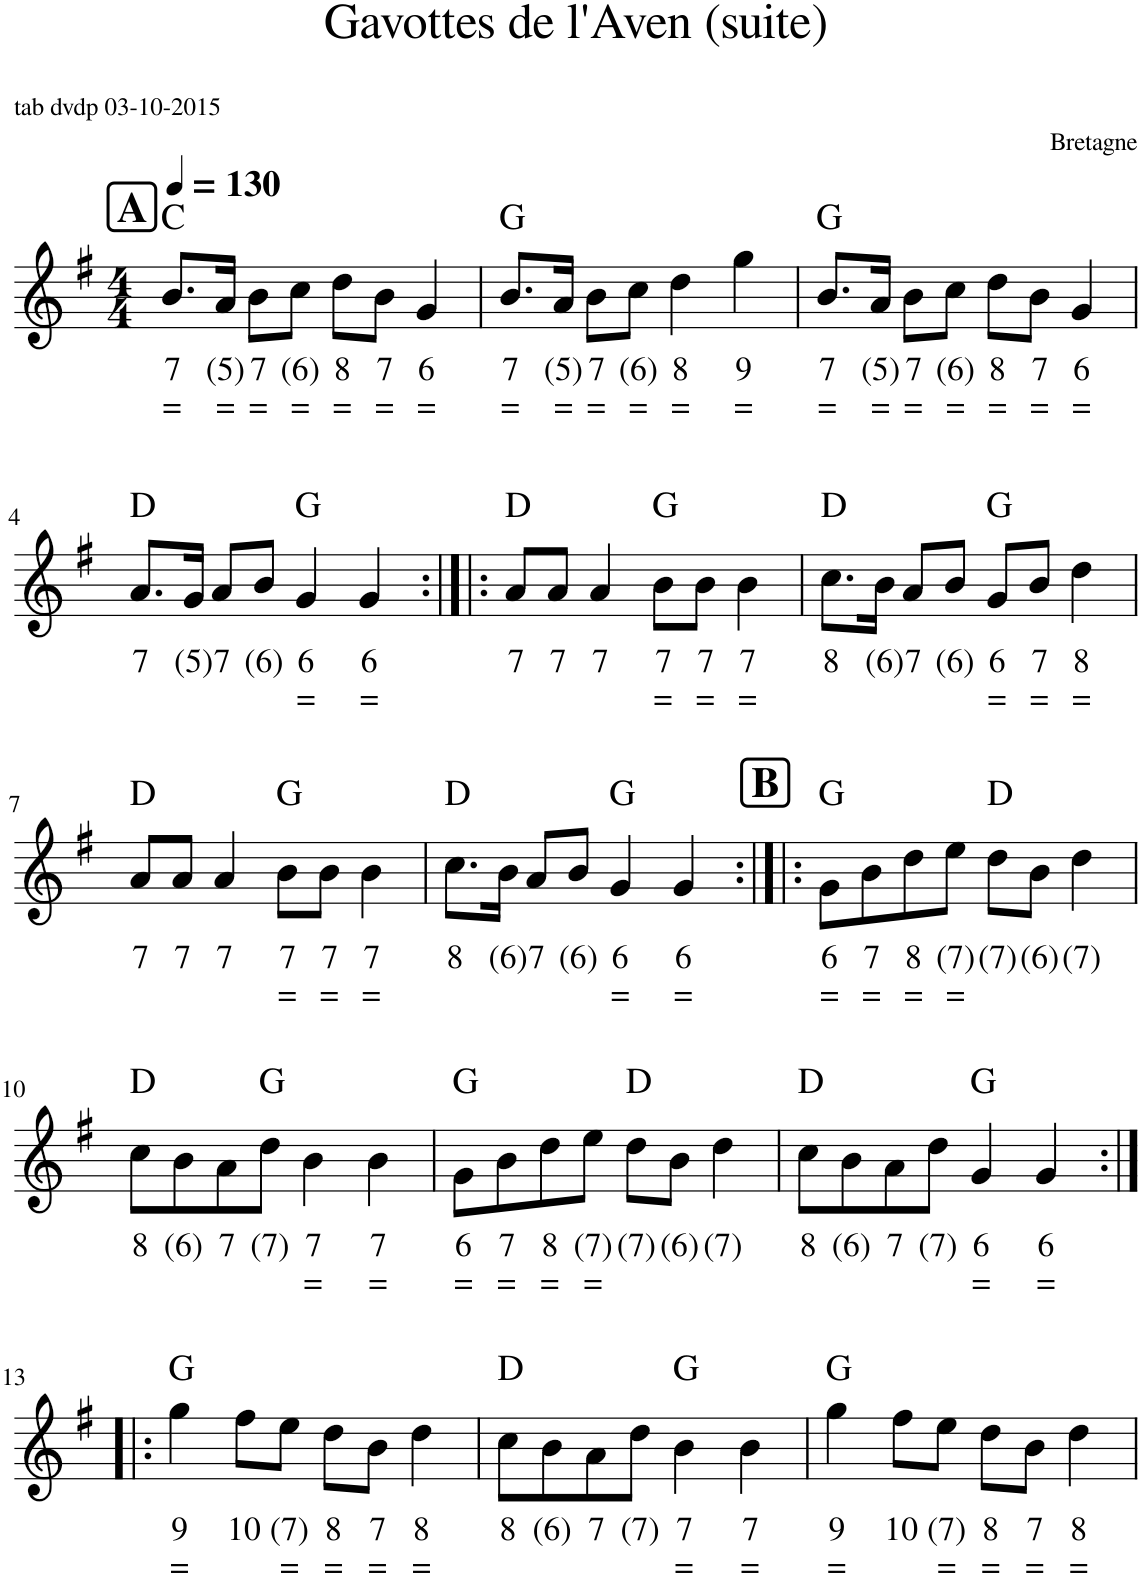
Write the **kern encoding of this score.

**kern	**text	**text	**harte
*part1	*part1	*part1	*part1
*staff1	*staff1	*staff1	*
*I"Stem	*	*	*
*clefG2	*	*	*
*k[f#]	*	*	*
*M4/4	*	*	*
*MM130	*	*	*
!!LO:REH:place=s1:a:B:cj:fs=14:t=A
=1	=1	=1	=1
!	!LO:LY:b	!LO:LY:b	!
8.b/L	7	=	C:maj
!	!LO:LY:b	!LO:LY:b	!
16a/Jk	(5)	=	.
!	!LO:LY:b	!LO:LY:b	!
8b\L	7	=	.
!	!LO:LY:b	!LO:LY:b	!
8cc\J	(6)	=	.
!	!LO:LY:b	!LO:LY:b	!
8dd\L	8	=	.
!	!LO:LY:b	!LO:LY:b	!
8b\J	7	=	.
!	!LO:LY:b	!LO:LY:b	!
4g/	6	=	.
=2	=2	=2	=2
!	!LO:LY:b	!LO:LY:b	!
8.b/L	7	=	G:maj
!	!LO:LY:b	!LO:LY:b	!
16a/Jk	(5)	=	.
!	!LO:LY:b	!LO:LY:b	!
8b\L	7	=	.
!	!LO:LY:b	!LO:LY:b	!
8cc\J	(6)	=	.
!	!LO:LY:b	!LO:LY:b	!
4dd\	8	=	.
!	!LO:LY:b	!LO:LY:b	!
4gg\	9	=	.
=3	=3	=3	=3
!	!LO:LY:b	!LO:LY:b	!
8.b/L	7	=	G:maj
!	!LO:LY:b	!LO:LY:b	!
16a/Jk	(5)	=	.
!	!LO:LY:b	!LO:LY:b	!
8b\L	7	=	.
!	!LO:LY:b	!LO:LY:b	!
8cc\J	(6)	=	.
!	!LO:LY:b	!LO:LY:b	!
8dd\L	8	=	.
!	!LO:LY:b	!LO:LY:b	!
8b\J	7	=	.
!	!LO:LY:b	!LO:LY:b	!
4g/	6	=	.
!!LO:LB:g=z
=4	=4	=4	=4
!	!LO:LY:b	!	!
8.a/L	7	.	D:maj
!	!LO:LY:b	!	!
16g/Jk	(5)	.	.
!	!LO:LY:b	!	!
8a/L	7	.	.
!	!LO:LY:b	!	!
8b/J	(6)	.	.
!	!LO:LY:b	!LO:LY:b	!
4g/	6	=	G:maj
!	!LO:LY:b	!LO:LY:b	!
4g/	6	=	.
=5:|!|:	=5:|!|:	=5:|!|:	=5:|!|:
!	!LO:LY:b	!	!
8a/L	7	.	D:maj
!	!LO:LY:b	!	!
8a/J	7	.	.
!	!LO:LY:b	!	!
4a/	7	.	.
!	!LO:LY:b	!LO:LY:b	!
8b\L	7	=	G:maj
!	!LO:LY:b	!LO:LY:b	!
8b\J	7	=	.
!	!LO:LY:b	!LO:LY:b	!
4b\	7	=	.
=6	=6	=6	=6
!	!LO:LY:b	!	!
8.cc\L	8	.	D:maj
!	!LO:LY:b	!	!
16b\Jk	(6)	.	.
!	!LO:LY:b	!	!
8a/L	7	.	.
!	!LO:LY:b	!	!
8b/J	(6)	.	.
!	!LO:LY:b	!LO:LY:b	!
8g/L	6	=	G:maj
!	!LO:LY:b	!LO:LY:b	!
8b/J	7	=	.
!	!LO:LY:b	!LO:LY:b	!
4dd\	8	=	.
!!LO:LB:g=z
=7	=7	=7	=7
!	!LO:LY:b	!	!
8a/L	7	.	D:maj
!	!LO:LY:b	!	!
8a/J	7	.	.
!	!LO:LY:b	!	!
4a/	7	.	.
!	!LO:LY:b	!LO:LY:b	!
8b\L	7	=	G:maj
!	!LO:LY:b	!LO:LY:b	!
8b\J	7	=	.
!	!LO:LY:b	!LO:LY:b	!
4b\	7	=	.
=8	=8	=8	=8
!	!LO:LY:b	!	!
8.cc\L	8	.	D:maj
!	!LO:LY:b	!	!
16b\Jk	(6)	.	.
!	!LO:LY:b	!	!
8a/L	7	.	.
!	!LO:LY:b	!	!
8b/J	(6)	.	.
!	!LO:LY:b	!LO:LY:b	!
4g/	6	=	G:maj
!	!LO:LY:b	!LO:LY:b	!
4g/	6	=	.
!!LO:REH:place=s1:a:B:cj:fs=14:t=B
=9:|!|:	=9:|!|:	=9:|!|:	=9:|!|:
!	!LO:LY:b	!LO:LY:b	!
8g\L	6	=	G:maj
!	!LO:LY:b	!LO:LY:b	!
8b\	7	=	.
!	!LO:LY:b	!LO:LY:b	!
8dd\	8	=	.
!	!LO:LY:b	!LO:LY:b	!
8ee\J	(7)	=	.
!	!LO:LY:b	!	!
8dd\L	(7)	.	D:maj
!	!LO:LY:b	!	!
8b\J	(6)	.	.
!	!LO:LY:b	!	!
4dd\	(7)	.	.
!!LO:LB:g=z
=10	=10	=10	=10
!	!LO:LY:b	!	!
8cc\L	8	.	D:maj
!	!LO:LY:b	!	!
8b\	(6)	.	.
!	!LO:LY:b	!	!
8a\	7	.	.
!	!LO:LY:b	!	!
8dd\J	(7)	.	G:maj
!	!LO:LY:b	!LO:LY:b	!
4b\	7	=	.
!	!LO:LY:b	!LO:LY:b	!
4b\	7	=	.
=11	=11	=11	=11
!	!LO:LY:b	!LO:LY:b	!
8g\L	6	=	G:maj
!	!LO:LY:b	!LO:LY:b	!
8b\	7	=	.
!	!LO:LY:b	!LO:LY:b	!
8dd\	8	=	.
!	!LO:LY:b	!LO:LY:b	!
8ee\J	(7)	=	.
!	!LO:LY:b	!	!
8dd\L	(7)	.	D:maj
!	!LO:LY:b	!	!
8b\J	(6)	.	.
!	!LO:LY:b	!	!
4dd\	(7)	.	.
=12	=12	=12	=12
!	!LO:LY:b	!	!
8cc\L	8	.	D:maj
!	!LO:LY:b	!	!
8b\	(6)	.	.
!	!LO:LY:b	!	!
8a\	7	.	.
!	!LO:LY:b	!	!
8dd\J	(7)	.	.
!	!LO:LY:b	!LO:LY:b	!
4g/	6	=	G:maj
!	!LO:LY:b	!LO:LY:b	!
4g/	6	=	.
!!LO:LB:g=z
=13:|!|:	=13:|!|:	=13:|!|:	=13:|!|:
!	!LO:LY:b	!LO:LY:b	!
4gg\	9	=	G:maj
!	!LO:LY:b	!	!
8ff#\L	10	.	.
!	!LO:LY:b	!LO:LY:b	!
8ee\J	(7)	=	.
!	!LO:LY:b	!LO:LY:b	!
8dd\L	8	=	.
!	!LO:LY:b	!LO:LY:b	!
8b\J	7	=	.
!	!LO:LY:b	!LO:LY:b	!
4dd\	8	=	.
=14	=14	=14	=14
!	!LO:LY:b	!	!
8cc\L	8	.	D:maj
!	!LO:LY:b	!	!
8b\	(6)	.	.
!	!LO:LY:b	!	!
8a\	7	.	.
!	!LO:LY:b	!	!
8dd\J	(7)	.	.
!	!LO:LY:b	!LO:LY:b	!
4b\	7	=	G:maj
!	!LO:LY:b	!LO:LY:b	!
4b\	7	=	.
=15	=15	=15	=15
!	!LO:LY:b	!LO:LY:b	!
4gg\	9	=	G:maj
!	!LO:LY:b	!	!
8ff#\L	10	.	.
!	!LO:LY:b	!LO:LY:b	!
8ee\J	(7)	=	.
!	!LO:LY:b	!LO:LY:b	!
8dd\L	8	=	.
!	!LO:LY:b	!LO:LY:b	!
8b\J	7	=	.
!	!LO:LY:b	!LO:LY:b	!
4dd\	8	=	.
=	=	=	=
*-	*-	*-	*-
